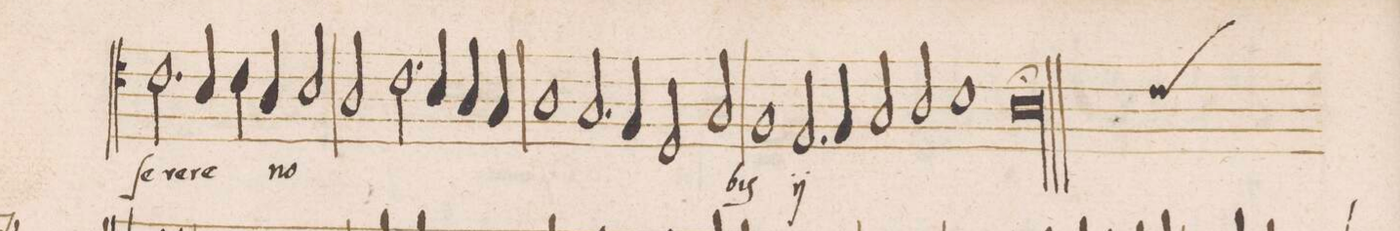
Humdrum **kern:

**kern	**text
*I"TENOR	*
*clefC4	*
*k[]	*
*met(C|)	*
*M2/1	*
2.c\	-ſe-
4B/	-re-
=21-	=21-
4c\	-re
4A/	no-
2B/	.
2A/	.
2.c\	.
=22-	=22-
4B/	.
4A/	.
4G/	.
1A	.
=23-	=23-
2.G/	.
4F/	.
2D/	.
2G/	bis
=24-	=24-
1F	.
*	*ij
2.E/	mi-
4F/	-ſe-
=25-	=25-
2G/	-re-
2A/	-re
1B	no-
=26-	=26-
*custos:c	*
0Al\;>	bis
*	*Xij
=27||-	=27||-
*-	*-
